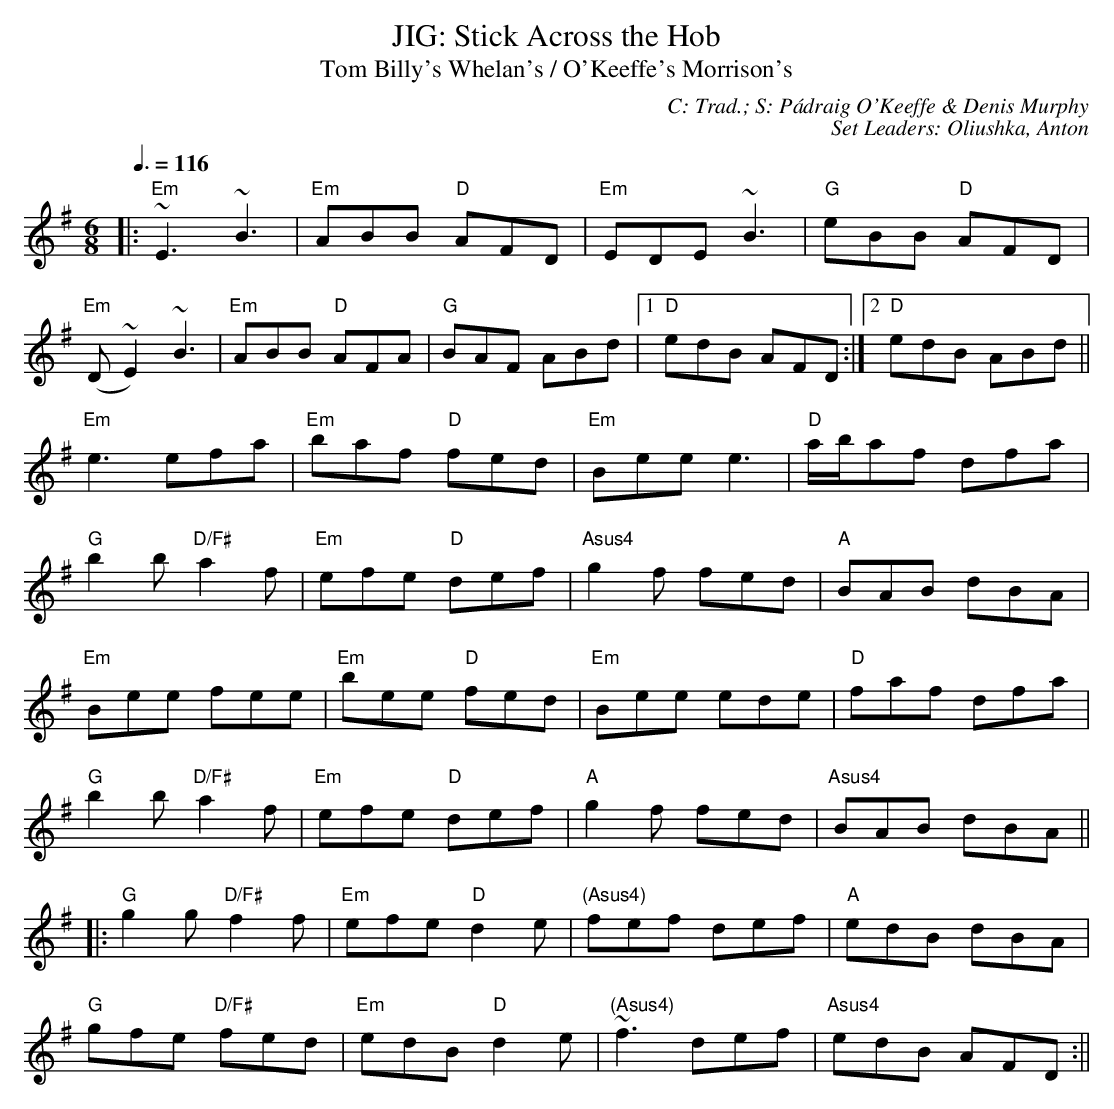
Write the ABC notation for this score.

X:1
T: JIG: Stick Across the Hob
T: Tom Billy's Whelan's / O'Keeffe's Morrison's
C: C: Trad.; S: Pádraig O'Keeffe & Denis Murphy
C: Set Leaders: Oliushka, Anton
M: 6/8
L: 1/8
Q: 3/8=116
K: Emin
|:"Em"~E3 ~B3|"Em"ABB "D"AFD|"Em"EDE ~B3|"G"eBB "D"AFD|
"Em"(D~E2) ~B3|"Em"ABB "D"AFA|"G"BAF ABd|1 "D"edB AFD:|2 "D"edB ABd||
"Em"e3 efa|"Em"baf "D"fed|"Em"Bee e3|"D"a/b/af dfa|
"G"b2b "D/F#"a2f|"Em"efe "D"def|"Asus4"g2f fed|"A"BAB dBA|
"Em"Bee fee|"Em"bee "D"fed|"Em"Bee ede|"D"faf dfa|
"G"b2b "D/F#"a2f|"Em"efe "D"def|"A"g2f fed|"Asus4"BAB dBA||
|:"G"g2g "D/F#"f2f|"Em"efe "D"d2e|"(Asus4)"fef def|"A"edB dBA|
"G"gfe "D/F#"fed|"Em"edB "D"d2e|"(Asus4)"~f3 def|"Asus4"edB AFD:||
